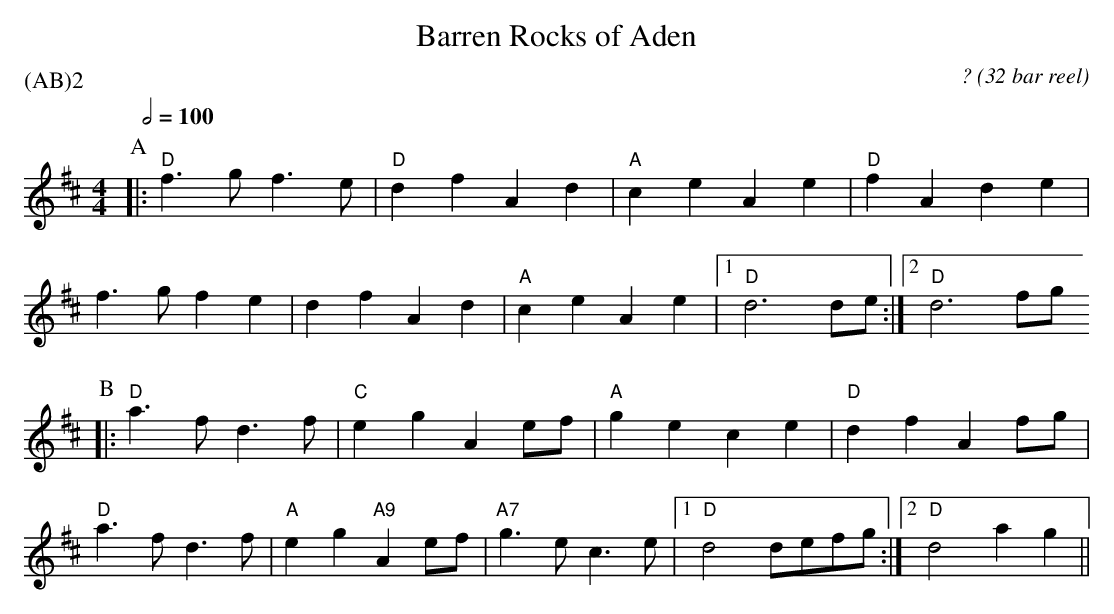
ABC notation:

X:1
T:Barren Rocks of Aden
C:? (32 bar reel)
P:(AB)2
M:4/4
L:1/4
Q:1/2=100
K:Dmaj
P:A
|:"D" f>g f>e | "D" df Ad | "A" ce Ae | "D" fA de|
f>g fe | df Ad | "A" ce Ae |1 "D" d3d/2e/2 :|2 "D" d3f/2g/2
P:B
|:"D" a>f d>f | "C" eg Ae/2f/2 | "A" ge ce | "D" df Af/2g/2 |
"D" a>f d>f | "A" eg "A9"Ae/2f/2 | "A7" g>e c>e |1 "D" d2 d/2e/2f/2g/2 :|2 "D" d2 ag ||
